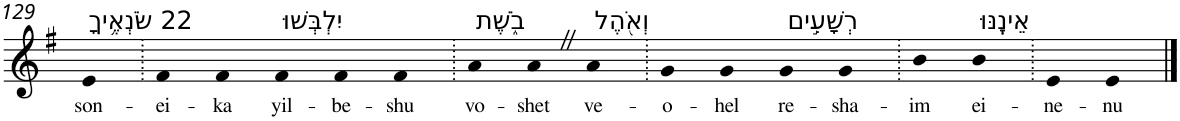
**kern	**text
*part1	*part1
*staff1	*staff1
*I"Piano	*
*I'Pno	*
!!LO:PB:g=z
*clefG2	*
*k[f#]	*
*G:	*
=129	=129
!LO:TX:a:t=22 שֹׂנְאֶ֥יךָ	!
!	!LO:LY:b
4e	son-
=130.	=130.
!	!LO:LY:b
4f#	-ei-
!	!LO:LY:b
4f#	-ka
!LO:TX:a:t=יִלְבְּשׁוּ	!
!	!LO:LY:b
4f#	yil-
!	!LO:LY:b
4f#	-be-
!	!LO:LY:b
4f#	-shu
=131.	=131.
!LO:TX:a:t=בֹ֑שֶׁת	!
!	!LO:LY:b
4a	vo-
!	!LO:LY:b
4aZ	-shet
!LO:TX:a:t=וְאֹ֖הֶל	!
!	!LO:LY:b
4a	ve-
=132.	=132.
!	!LO:LY:b
4g	-o-
!	!LO:LY:b
4g	-hel
!LO:TX:a:t=רְשָׁעִ֣ים	!
!	!LO:LY:b
4g	re-
!	!LO:LY:b
4g	-sha-
=133.	=133.
!	!LO:LY:b
4b	-im
!LO:TX:a:t=אֵינֶֽנּוּ	!
!	!LO:LY:b
4b	ei-
=134.	=134.
!	!LO:LY:b
4e	-ne-
!	!LO:LY:b
4e	-nu
==	==
*-	*-
